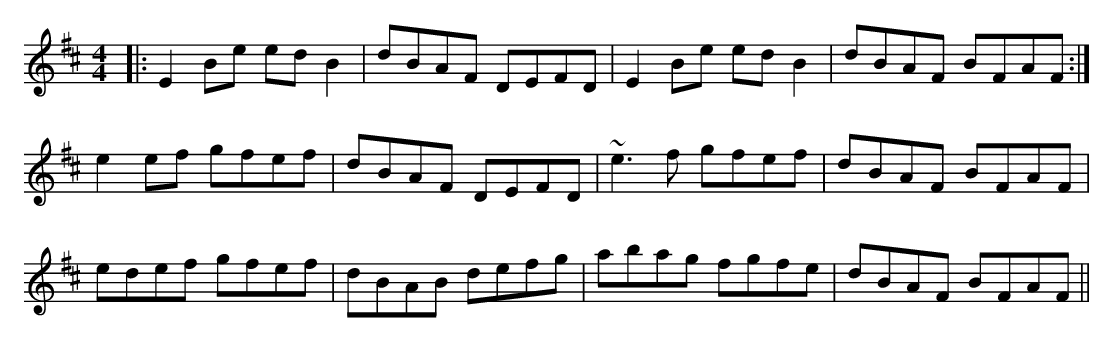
X:1
M:4/4
K:Edor
|:E2Be edB2|dBAF DEFD|E2Be edB2|dBAF BFAF:|
e2ef gfef|dBAF DEFD|~e3f gfef|dBAF BFAF|
edef gfef|dBAB defg|abag fgfe|dBAF BFAF||
